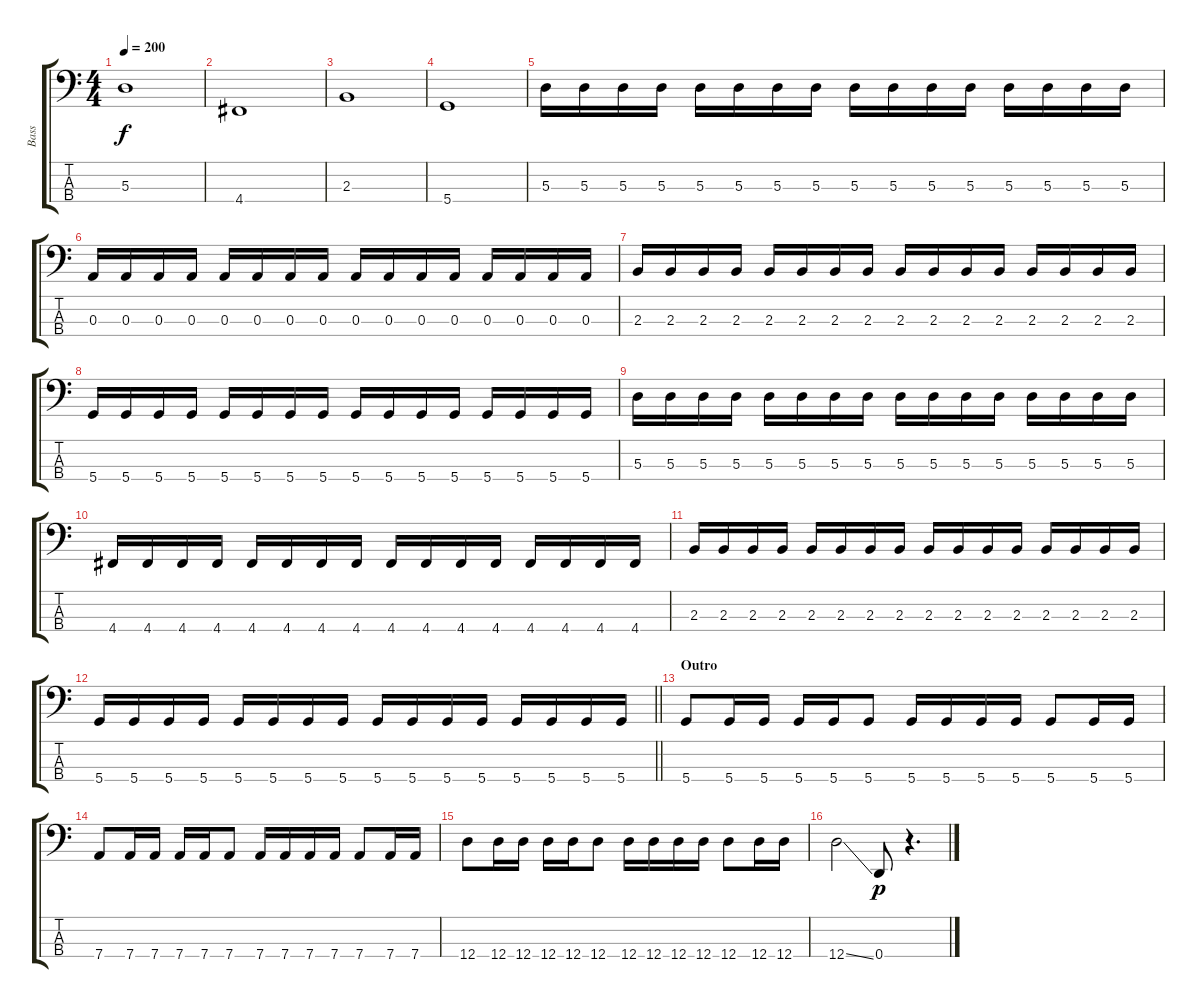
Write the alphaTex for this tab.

\track ("Bass" "Bass") {instrument electricbasspick}
\staff {score tabs}
\tuning (G2 D2 A1 D1) {hide}
\ts (4 4)
\tempo 200
\clef f4
\ks c
5.3.1{dy f} |
4.4.1 |
2.3.1 |
5.4.1 |
5.3.16 5.3.16 5.3.16 5.3.16 5.3.16 5.3.16 5.3.16 5.3.16 5.3.16 5.3.16 5.3.16 5.3.16 5.3.16 5.3.16 5.3.16 5.3.16 |
0.3.16 0.3.16 0.3.16 0.3.16 0.3.16 0.3.16 0.3.16 0.3.16 0.3.16 0.3.16 0.3.16 0.3.16 0.3.16 0.3.16 0.3.16 0.3.16 |
2.3.16 2.3.16 2.3.16 2.3.16 2.3.16 2.3.16 2.3.16 2.3.16 2.3.16 2.3.16 2.3.16 2.3.16 2.3.16 2.3.16 2.3.16 2.3.16 |
5.4.16 5.4.16 5.4.16 5.4.16 5.4.16 5.4.16 5.4.16 5.4.16 5.4.16 5.4.16 5.4.16 5.4.16 5.4.16 5.4.16 5.4.16 5.4.16 |
5.3.16 5.3.16 5.3.16 5.3.16 5.3.16 5.3.16 5.3.16 5.3.16 5.3.16 5.3.16 5.3.16 5.3.16 5.3.16 5.3.16 5.3.16 5.3.16 |
4.4.16 4.4.16 4.4.16 4.4.16 4.4.16 4.4.16 4.4.16 4.4.16 4.4.16 4.4.16 4.4.16 4.4.16 4.4.16 4.4.16 4.4.16 4.4.16 |
2.3.16 2.3.16 2.3.16 2.3.16 2.3.16 2.3.16 2.3.16 2.3.16 2.3.16 2.3.16 2.3.16 2.3.16 2.3.16 2.3.16 2.3.16 2.3.16 |
\barLineRight lightlight
5.4.16 5.4.16 5.4.16 5.4.16 5.4.16 5.4.16 5.4.16 5.4.16 5.4.16 5.4.16 5.4.16 5.4.16 5.4.16 5.4.16 5.4.16 5.4.16 |
\section ("" "Outro")
5.4.8 5.4.16 5.4.16 5.4.16 5.4.16 5.4.8 5.4.16 5.4.16 5.4.16 5.4.16 5.4.8 5.4.16 5.4.16 |
7.4.8 7.4.16 7.4.16 7.4.16 7.4.16 7.4.8 7.4.16 7.4.16 7.4.16 7.4.16 7.4.8 7.4.16 7.4.16 |
12.4.8 12.4.16 12.4.16 12.4.16 12.4.16 12.4.8 12.4.16 12.4.16 12.4.16 12.4.16 12.4.8 12.4.16 12.4.16 |
12.4{ss}.2 0.4.8{dy p} r.4{d}
